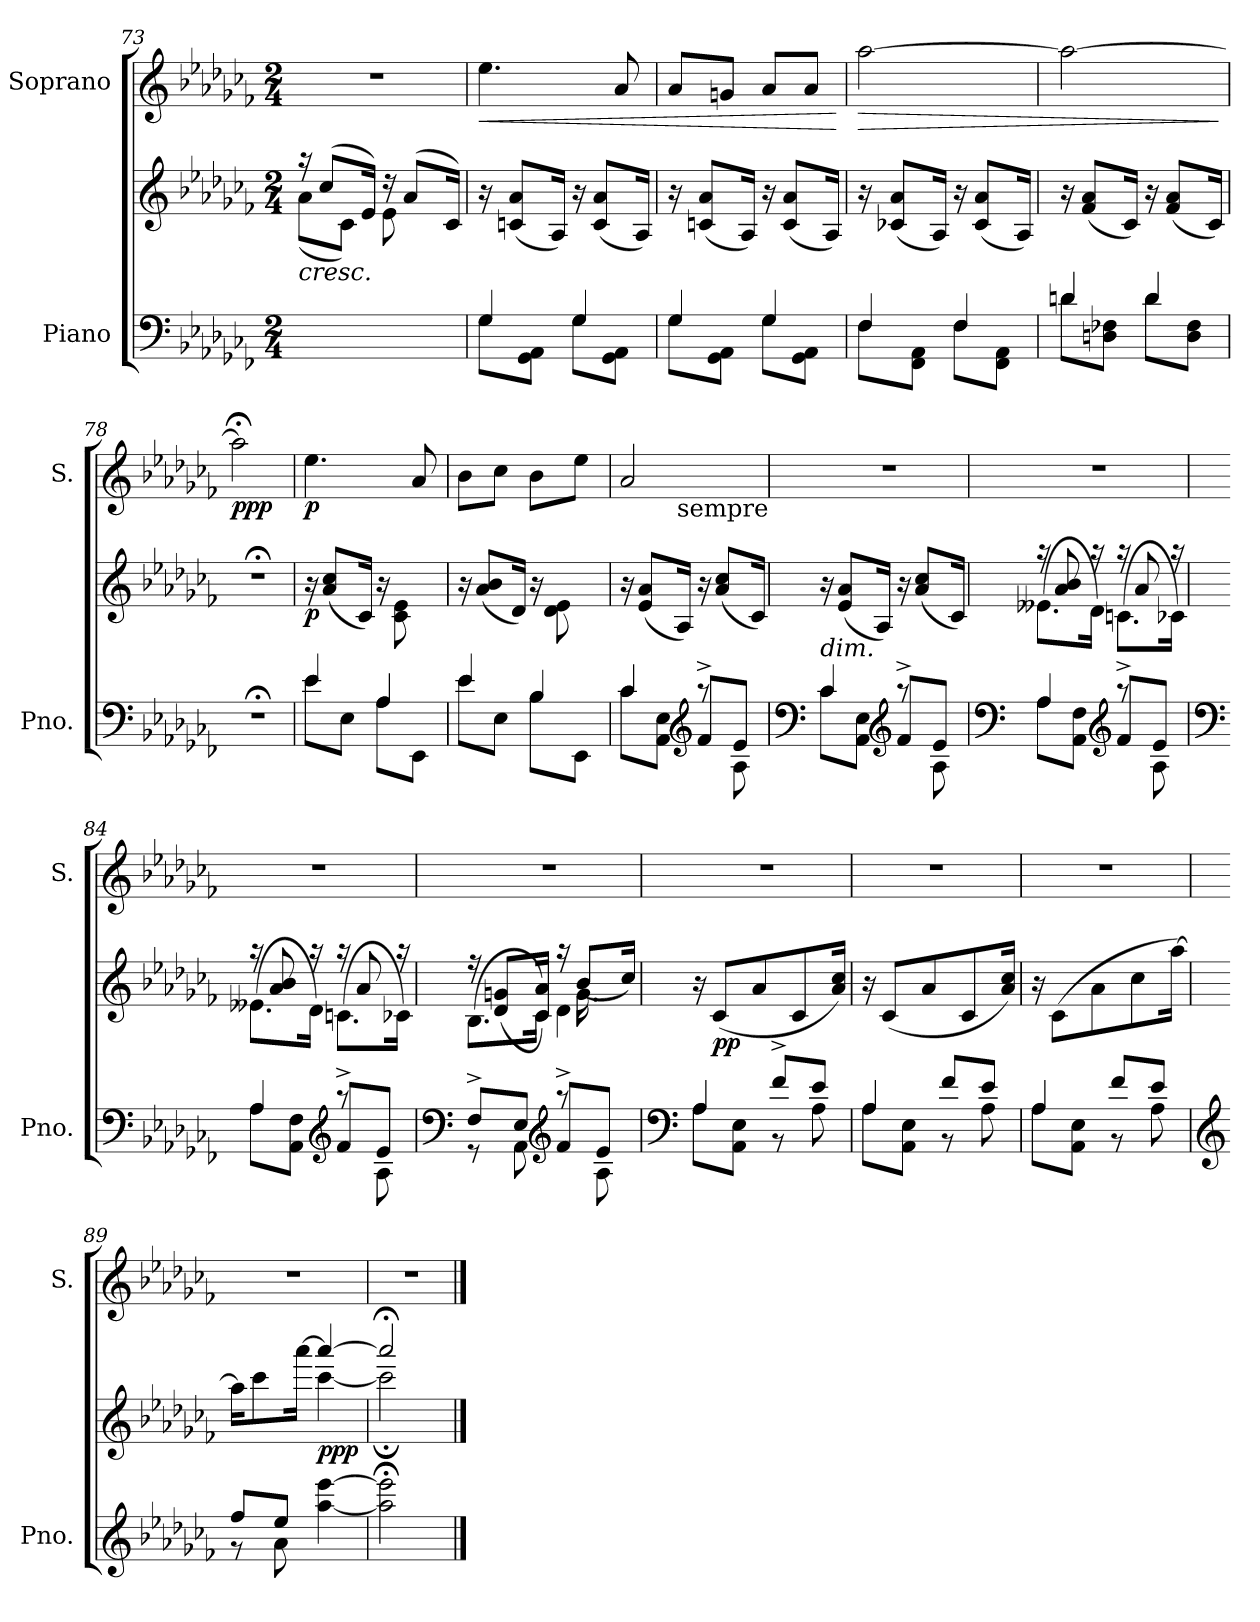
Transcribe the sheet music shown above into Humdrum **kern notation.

**kern	**kern	**dynam	**kern	**dynam
*part2	*part2	*part2	*part1	*part1
*staff3	*staff2	*staff2/3	*staff1	*staff1
*I"Piano	*	*	*I"Soprano	*
*I'Pno.	*	*	*I'S.	*
*clefF4	*clefG2	*	*clefG2	*
*k[b-e-a-d-g-c-f-]	*k[b-e-a-d-g-c-f-]	*	*k[b-e-a-d-g-c-f-]	*
*M2/4	*M2/4	*	*M2/4	*
=73	=73	=73	=73	=73
*	*^	*	*	*
!	!LO:TX:b:i:t=cresc.	!	!	!	!
4.ryy	16raa	(<8a-\L	.	2r	.
.	(>8cc-/L	.	.	.	.
.	.	8c-\J)	.	.	.
.	16e-/Jk)	.	.	.	.
.	16rdd	(<8e-\L	.	.	.
.	(>8a-/L	.	.	.	.
8A-/J)	.	8ryy	.	.	.
.	16c-/Jk)	.	.	.	.
*	*v	*v	*	*	*
=74	=74	=74	=74	=74
*^	*	*	*	*
!	!	!	!	!	!LO:HP:b
8G-\L	4G-/	16r	.	4.ee-\	<
.	.	(>8cn/ 8a-/L	.	.	.
8GG-\ 8AA-\J	.	.	.	.	.
.	.	16A-/Jk)	.	.	.
8G-\L	4G-/	16r	.	.	.
.	.	(<8c/ 8a-/L	.	.	.
8GG-\ 8AA-\J	.	.	.	8a-/	.
.	.	16A-/Jk)	.	.	.
=75	=75	=75	=75	=75	=75
8G-\L	4G-/	16r	.	8a-/L	.
.	.	(<8cn/ 8a-/L	.	.	.
8GG-\ 8AA-\J	.	.	.	8gn/J	.
.	.	16A-/Jk)	.	.	.
8G-\L	4G-/	16r	.	8a-/L	.
.	.	(<8c/ 8a-/L	.	.	.
8GG-\ 8AA-\J	.	.	.	8a-/J	.
.	.	16A-/Jk)	.	.	.
*v	*v	*	*	*	*
.	.	.	.	[
=76	=76	=76	=76	=76
*^	*	*	*	*
!	!	!	!	!	!LO:HP:b
8F-\L	4F-/	16r	.	[2aa-\	>
.	.	(<8c-X/ 8a-/L	.	.	.
8FF-\ 8AA-\J	.	.	.	.	.
.	.	16A-/Jk)	.	.	.
8F-\L	4F-/	16r	.	.	.
.	.	(<8c-/ 8a-/L	.	.	.
8FF-\ 8AA-\J	.	.	.	.	.
.	.	16A-/Jk)	.	.	.
!!LO:LB:g=z
=77	=77	=77	=77	=77	=77
8dn\L	4d/	16r	.	2aa-\_	.
.	.	(<8f-/ 8a-/L	.	.	.
8Dn\ 8F-X\J	.	.	.	.	.
.	.	16c-/Jk)	.	.	.
8d\L	4d/	16r	.	.	.
.	.	(<8f-/ 8a-/L	.	.	.
8D\ 8F-\J	.	.	.	.	.
.	.	16c-/Jk)	.	.	.
*v	*v	*	*	*	*
.	.	.	.	]
=78	=78	=78	=78	=78
!	!	!	!	!LO:DY:b
2r;<	2r;<	.	2aa-;<\]	ppp
=79	=79	=79	=79	=79
*^	*	*	*	*
*	*^	*	*	*	*
!	!	!	!	!LO:DY:b	!	!LO:DY:b
4..ryy	8e-\L	4e-/	16r	p	4.ee-\	p
.	.	.	(<8a-/ 8cc-/L	.	.	.
.	8E-\J	.	.	.	.	.
.	.	.	16c-/Jk)	.	.	.
.	8A-\L	4A-/	16r	.	.	.
.	.	.	(>8c-\ 8e-\L	.	.	.
.	8EE-\J	.	.	.	8a-/	.
16E-/Jk)	.	.	16ryy	.	.	.
=80	=80	=80	=80	=80	=80	=80
4..ryy	8e-\L	4e-/	16r	.	8b-\L	.
.	.	.	(<8a-/ 8b-/L	.	.	.
.	8E-\J	.	.	.	8cc-\J	.
.	.	.	16d-/Jk)	.	.	.
.	8B-\L	4B-/	16r	.	8b-\L	.
.	.	.	(>8d-\ 8e-\L	.	.	.
.	8EE-\J	.	.	.	8ee-\J	.
16Gn/Jk)	.	.	16ryy	.	.	.
*	*v	*v	*	*	*	*
=81	=81	=81	=81	=81	=81
*	*	*	*	*^	*
8c-\L	4c-/	16r	.	2a-/	8.ryy	.
.	.	(<8e-/ 8a-/L	.	.	.	.
8AA-\ 8E-\J	.	.	.	.	.	.
!	!	!	!	!	!LO:TX:b:t=sempre	!
.	.	16A-/Jk)	.	.	4ryy	.
*clefG2	*	*	*	*	*	*
8f-^/L	8raa	16r	.	.	.	.
.	.	(<8a-/ 8cc-/L	.	.	.	.
8e-/J	8A-\	.	.	.	.	.
.	.	16c-/Jk)	.	.	16ryy	.
*	*	*	*	*v	*v	*
=82	=82	=82	=82	=82	=82
*clefF4	*	*	*	*	*
*	*	*	*	*^	*
!	!	!LO:TX:b:i:t=dim.	!	!	!	!
*	*	*	*	*v	*v	*
8c-\L	4c-/	16r	.	2r	.
.	.	(<8e-/ 8a-/L	.	.	.
8AA-\ 8E-\J	.	.	.	.	.
.	.	16A-/Jk)	.	.	.
*clefG2	*	*	*	*	*
8f-^/L	8raa	16r	.	.	.
.	.	(<8a-/ 8cc-/L	.	.	.
8e-/J	8A-\	.	.	.	.
.	.	16c-/Jk)	.	.	.
!!LO:PB:g=z
=83	=83	=83	=83	=83	=83
*clefF4	*	*	*	*	*
*	*	*^	*	*	*
8A-\L	4A-/	(<8.e--X\L	16raa	.	2r	.
.	.	.	8a-/ 8b-/	.	.	.
8AA-\ 8F-\J	.	.	.	.	.	.
.	.	16d-\Jk)	16raa	.	.	.
*clefG2	*	*	*	*	*	*
8f-^/L	8raa	(<8.cn\L	16raa	.	.	.
.	.	.	8a-/	.	.	.
8e-/J	8A-\	.	.	.	.	.
.	.	16c-X\Jk)	16raa	.	.	.
=84	=84	=84	=84	=84	=84	=84
*clefF4	*	*	*	*	*	*
8A-\L	4A-/	(<8.e--X\L	16raa	.	2r	.
.	.	.	8a-/ 8b-/	.	.	.
8AA-\ 8F-\J	.	.	.	.	.	.
.	.	16d-\Jk)	16raa	.	.	.
*clefG2	*	*	*	*	*	*
8f-^/L	8raa	(<8.cn\L	16raa	.	.	.
.	.	.	8a-/	.	.	.
8e-/J	8A-\	.	.	.	.	.
.	.	16c-X\Jk)	16raa	.	.	.
*	*	*v	*v	*	*	*
=85	=85	=85	=85	=85	=85
*clefF4	*	*	*	*	*
*	*	*^	*	*	*
*	*	*	*^	*	*	*
8F-^/L	8r	(<8.B-\L	16rff	16ryy	.	2r	.
*	*	*	*v	*v	*	*	*
.	.	.	(>8d-/ 8gn/L	.	.	.
8E-/J	8AA-\	.	.	.	.	.
.	.	16c-\Jk)	16c-/ 16a-/Jk)	.	.	.
*clefG2	*	*	*	*	*	*
8f-^/L	8raa	4d-\	16raa	.	.	.
*	*	*	*^	*	*	*
.	.	.	(>8b-/L	16.g\	.	.	.
8e-/J	8A-\	.	.	.	.	.	.
.	.	.	.	16.ryy	.	.	.
.	.	.	16cc-/Jk)	.	.	.	.
*	*	*v	*v	*v	*	*	*
=86	=86	=86	=86	=86	=86
*clefF4	*	*	*	*	*
8A-\L	4A-/	16r	.	2r	.
!	!	!	!LO:DY:b	!	!
.	.	(<8c-/L	pp	.	.
8AA-\ 8E-\J	.	.	.	.	.
.	.	8a-/	.	.	.
8f-^/L	8r	.	.	.	.
.	.	8c-/	.	.	.
8e-/J	8A-\	.	.	.	.
.	.	16a-/ 16cc-/Jk)	.	.	.
!!LO:LB:g=z
=87	=87	=87	=87	=87	=87
8A-\L	4A-/	16r	.	2r	.
.	.	(<8c-/L	.	.	.
8AA-\ 8E-\J	.	.	.	.	.
.	.	8a-/	.	.	.
8f-/L	8r	.	.	.	.
.	.	8c-/	.	.	.
8e-/J	8A-\	.	.	.	.
.	.	16a-/ 16cc-/Jk)	.	.	.
=88	=88	=88	=88	=88	=88
8A-\L	4A-/	16r	.	2r	.
.	.	(>8c-\L	.	.	.
8AA-\ 8E-\J	.	.	.	.	.
.	.	8a-\	.	.	.
8f-/L	8r	.	.	.	.
.	.	8cc-\	.	.	.
8e-/J	8A-\	.	.	.	.
.	.	[16aa-\Jk)	.	.	.
=89	=89	=89	=89	=89	=89
*clefG2	*	*	*	*	*
*	*	*^	*	*	*
8ff-/L	8r	16aa-\KL]	4ryy	.	2r	.
.	.	8ccc-\	.	.	.	.
8ee-/J	8a-\	.	.	.	.	.
.	.	[16aaa-\Jk	.	.	.	.
!	!	!	!	!LO:DY:b	!	!
[4aa-\ [4eee-\	4ryy	4aaa-/_	[4ccc-\	ppp	.	.
=90	=90	=90	=90	=90	=90	=90
!LO:TX:b:t=(lyrics not available)	!	!	!	!	!	!
!LO:TX:b:t=1872	!	!	!	!	!	!
*v	*v	*	*	*	*	*
2aa-\];< 2eee-\];<	2aaa-;</]	2ccc-;\]	.	2r	.
*	*v	*v	*	*	*
==	==	==	==	==
*-	*-	*-	*-	*-
